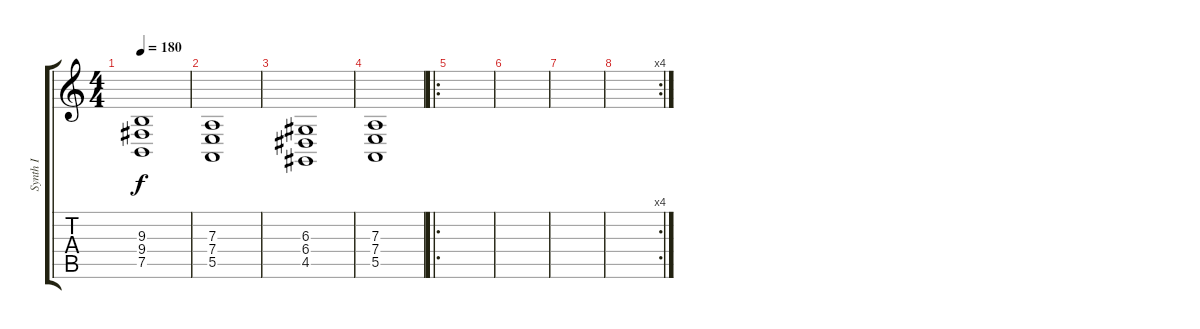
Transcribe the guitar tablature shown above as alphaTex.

\track ("Synth I" "Synth I") {instrument synthstrings1}
\staff {score tabs}
\tuning (B3 Gb3 D3 A2 E2 B1) {hide}
\ts (4 4)
\tempo 180
\clef g2
\ks c
(9.3 9.4 7.5).1{dy f} |
(7.3 7.4 5.5).1 |
(6.3 6.4 4.5).1 |
(7.3 7.4 5.5).1 |
\ro
|
|
|
\rc 4
